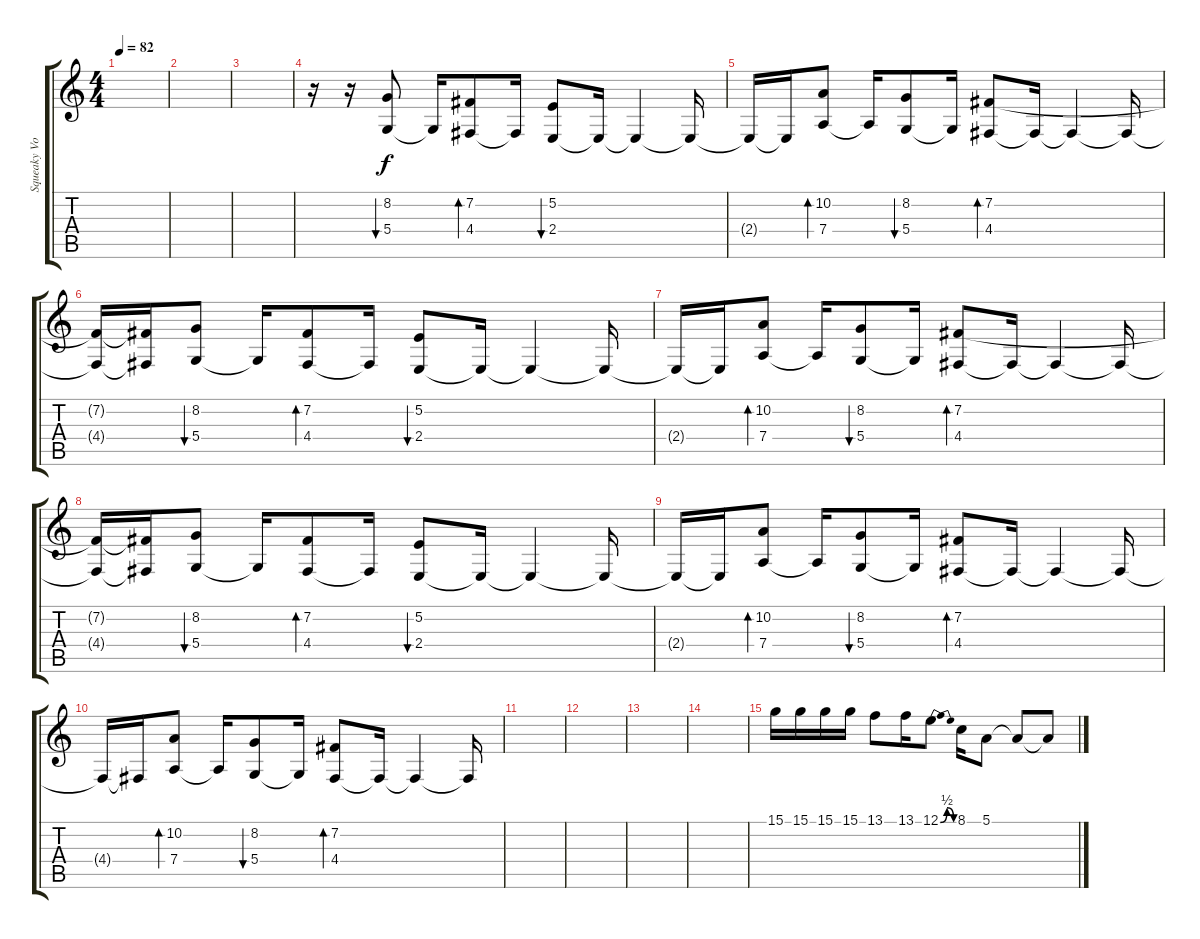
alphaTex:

\track ("Squeaky Vocals (and FX)" "Squeaky Vo") {instrument choiraahs}
\staff {score tabs}
\tuning (E4 B3 G3 D3 A2 E2) {hide}
\ts (4 4)
\tempo 82
\clef g2
\ks c
|
|
|
r.16 r.16 (8.2 5.4).8{bu 480} 5.4{t}.16 (7.2 4.4).8{bd 480} 4.4{t}.16 (5.2 2.4).8{bu 480} 2.4{t}.16 2.4{t}.4 2.4{t}.16 |
2.4{t}.16 2.4{t}.16 (10.2 7.4).8{bd 480} 7.4{t}.16 (8.2 5.4).8{bu 480} 5.4{t}.16 (7.2 4.4).8{bd 480} 4.4{t}.16 4.4{t}.4 4.4{t}.16 |
(7.2{t} 4.4{t}).16 (7.2{t} 4.4{t}).16 (8.2 5.4).8{bu 480} 5.4{t}.16 (7.2 4.4).8{bd 480} 4.4{t}.16 (5.2 2.4).8{bu 480} 2.4{t}.16 2.4{t}.4 2.4{t}.16 |
2.4{t}.16 2.4{t}.16 (10.2 7.4).8{bd 480} 7.4{t}.16 (8.2 5.4).8{bu 480} 5.4{t}.16 (7.2 4.4).8{bd 480} 4.4{t}.16 4.4{t}.4 4.4{t}.16 |
(7.2{t} 4.4{t}).16 (7.2{t} 4.4{t}).16 (8.2 5.4).8{bu 480} 5.4{t}.16 (7.2 4.4).8{bd 480} 4.4{t}.16 (5.2 2.4).8{bu 480} 2.4{t}.16 2.4{t}.4 2.4{t}.16 |
2.4{t}.16 2.4{t}.16 (10.2 7.4).8{bd 480} 7.4{t}.16 (8.2 5.4).8{bu 480} 5.4{t}.16 (7.2 4.4).8{bd 480} 4.4{t}.16 4.4{t}.4 4.4{t}.16 |
4.4{t}.16 4.4{t}.16 (10.2 7.4).8{bd 480} 7.4{t}.16 (8.2 5.4).8{bu 480} 5.4{t}.16 (7.2 4.4).8{bd 480} 4.4{t}.16 4.4{t}.4 4.4{t}.16 |
|
|
|
|
15.1.16{volume 8 balance 4 instrument choiraahs} 15.1.16 15.1.16 15.1.16 13.1.8 13.1.16 12.1{be (bendrelease 0 0 30 2 30 2 60 0)}.8 8.1.16 5.1.8 5.1{t}.8 5.1{t}.8
